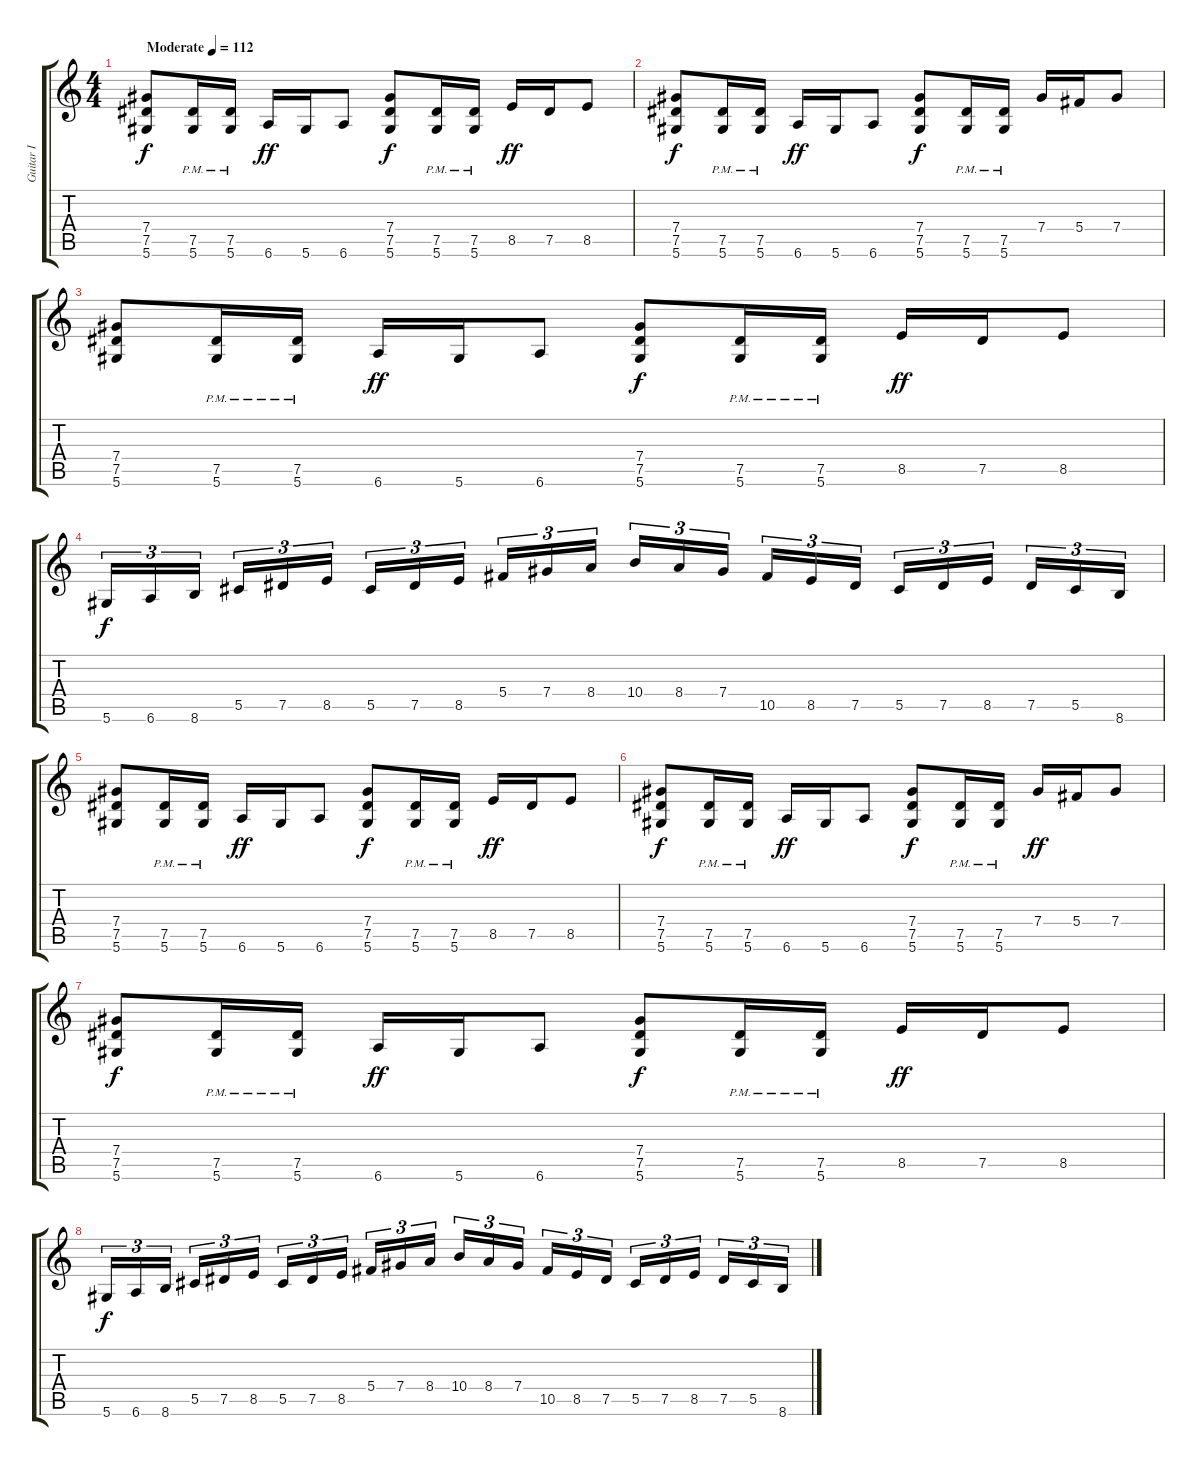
\track ("Guitar I" "Guitar I") {instrument distortionguitar}
\staff {score tabs}
\tuning (Eb4 Bb3 Gb3 Db3 Ab2 Eb2) {hide}
\ts (4 4)
\tempo (112 "Moderate")
\clef g2
\ks c
(7.4 7.5 5.6).8{dy f instrument distortionguitar} (7.5{pm} 5.6{pm}).16 (7.5{pm} 5.6{pm}).16 6.6.16{dy ff} 5.6.16 6.6.8 (7.4 7.5 5.6).8{dy f} (7.5{pm} 5.6{pm}).16 (7.5{pm} 5.6{pm}).16 8.5.16{dy ff} 7.5.16 8.5.8 |
(7.4 7.5 5.6).8{dy f} (7.5{pm} 5.6{pm}).16 (7.5{pm} 5.6{pm}).16 6.6.16{dy ff} 5.6.16 6.6.8 (7.4 7.5 5.6).8{dy f} (7.5{pm} 5.6{pm}).16 (7.5{pm} 5.6{pm}).16 7.4.16 5.4.16 7.4.8 |
(7.4 7.5 5.6).8 (7.5{pm} 5.6{pm}).16 (7.5{pm} 5.6{pm}).16 6.6.16{dy ff} 5.6.16 6.6.8 (7.4 7.5 5.6).8{dy f} (7.5{pm} 5.6{pm}).16 (7.5{pm} 5.6{pm}).16 8.5.16{dy ff} 7.5.16 8.5.8 |
5.6.16{tu (3 2) dy f} 6.6.16{tu (3 2)} 8.6.16{tu (3 2) beam splitsecondary} 5.5.16{tu (3 2)} 7.5.16{tu (3 2)} 8.5.16{tu (3 2)} 5.5.16{tu (3 2)} 7.5.16{tu (3 2)} 8.5.16{tu (3 2) beam splitsecondary} 5.4.16{tu (3 2)} 7.4.16{tu (3 2)} 8.4.16{tu (3 2)} 10.4.16{tu (3 2)} 8.4.16{tu (3 2)} 7.4.16{tu (3 2) beam splitsecondary} 10.5.16{tu (3 2)} 8.5.16{tu (3 2)} 7.5.16{tu (3 2)} 5.5.16{tu (3 2)} 7.5.16{tu (3 2)} 8.5.16{tu (3 2) beam splitsecondary} 7.5.16{tu (3 2)} 5.5.16{tu (3 2)} 8.6.16{tu (3 2)} |
(7.4 7.5 5.6).8 (7.5{pm} 5.6{pm}).16 (7.5{pm} 5.6{pm}).16 6.6.16{dy ff} 5.6.16 6.6.8 (7.4 7.5 5.6).8{dy f} (7.5{pm} 5.6{pm}).16 (7.5{pm} 5.6{pm}).16 8.5.16{dy ff} 7.5.16 8.5.8 |
(7.4 7.5 5.6).8{dy f} (7.5{pm} 5.6{pm}).16 (7.5{pm} 5.6{pm}).16 6.6.16{dy ff} 5.6.16 6.6.8 (7.4 7.5 5.6).8{dy f} (7.5{pm} 5.6{pm}).16 (7.5{pm} 5.6{pm}).16 7.4.16{dy ff} 5.4.16 7.4.8 |
(7.4 7.5 5.6).8{dy f} (7.5{pm} 5.6{pm}).16 (7.5{pm} 5.6{pm}).16 6.6.16{dy ff} 5.6.16 6.6.8 (7.4 7.5 5.6).8{dy f} (7.5{pm} 5.6{pm}).16 (7.5{pm} 5.6{pm}).16 8.5.16{dy ff} 7.5.16 8.5.8 |
5.6.16{tu (3 2) dy f} 6.6.16{tu (3 2)} 8.6.16{tu (3 2) beam splitsecondary} 5.5.16{tu (3 2)} 7.5.16{tu (3 2)} 8.5.16{tu (3 2)} 5.5.16{tu (3 2)} 7.5.16{tu (3 2)} 8.5.16{tu (3 2) beam splitsecondary} 5.4.16{tu (3 2)} 7.4.16{tu (3 2)} 8.4.16{tu (3 2)} 10.4.16{tu (3 2)} 8.4.16{tu (3 2)} 7.4.16{tu (3 2) beam splitsecondary} 10.5.16{tu (3 2)} 8.5.16{tu (3 2)} 7.5.16{tu (3 2)} 5.5.16{tu (3 2)} 7.5.16{tu (3 2)} 8.5.16{tu (3 2) beam splitsecondary} 7.5.16{tu (3 2)} 5.5.16{tu (3 2)} 8.6.16{tu (3 2)}
